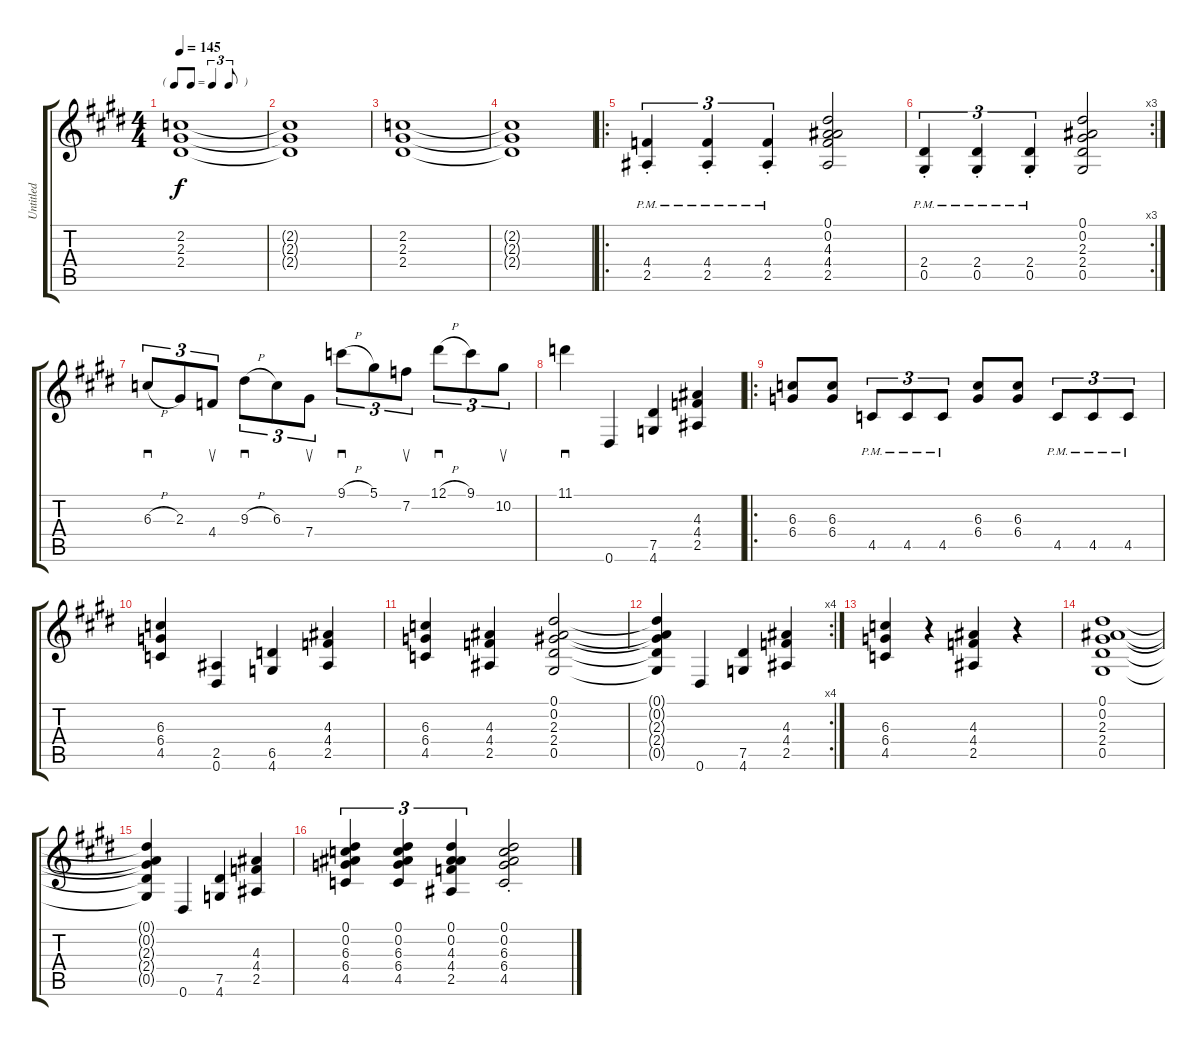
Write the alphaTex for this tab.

\track ("Untitled" "Untitled") {instrument overdrivenguitar}
\staff {score tabs}
\tuning (Eb4 Bb3 Gb3 Db3 Ab2 Eb2) {hide}
\ts (4 4)
\tf triplet8th
\tempo 145
\clef g2
\ks e
(2.2 2.3 2.4).1{dy f} |
\ks c#minor
(2.2{t} 2.3{t} 2.4{t}).1 |
(2.2 2.3 2.4).1 |
(2.2{t} 2.3{t} 2.4{t}).1 |
\ro
\ks e
(4.4{pm st} 2.5{pm st}).4{tu (3 2)} (4.4{pm st} 2.5{pm st}).4{tu (3 2)} (4.4{pm st} 2.5{pm st}).4{tu (3 2)} (0.1 0.2 4.3 4.4 2.5).2 |
\rc 3
\ks c#minor
(2.4{pm st} 0.5{pm st}).4{tu (3 2)} (2.4{pm st} 0.5{pm st}).4{tu (3 2)} (2.4{pm st} 0.5{pm st}).4{tu (3 2)} (0.1 0.2 2.3 2.4 0.5).2 |
6.3{h}.8{sd tu (3 2)} 2.3.8{tu (3 2)} 4.4.8{su tu (3 2)} 9.3{h}.8{sd tu (3 2)} 6.3.8{tu (3 2)} 7.4.8{su tu (3 2)} 9.1{h}.8{sd tu (3 2)} 5.1.8{tu (3 2)} 7.2.8{su tu (3 2)} 12.1{h}.8{sd tu (3 2)} 9.1.8{tu (3 2)} 10.2.8{su tu (3 2)} |
11.1.4{sd} 0.6.4 (7.5 4.6).4 (4.3 4.4 2.5).4 |
\ro
\ks e
(6.3 6.4).8 (6.3 6.4).8 4.5{pm}.8{tu (3 2)} 4.5{pm}.8{tu (3 2)} 4.5{pm}.8{tu (3 2)} (6.3 6.4).8 (6.3 6.4).8 4.5{pm}.8{tu (3 2)} 4.5{pm}.8{tu (3 2)} 4.5{pm}.8{tu (3 2)} |
\ks c#minor
(6.3 6.4 4.5).4 (2.5 0.6).4 (6.5 4.6).4 (4.3 4.4 2.5).4 |
(6.3 6.4 4.5).4 (4.3 4.4 2.5).4 (0.1 0.2 2.3 2.4 0.5).2 |
\rc 4
(0.1{t} 0.2{t} 2.3{t} 2.4{t} 0.5{t}).4 0.6.4 (7.5 4.6).4 (4.3 4.4 2.5).4 |
\ks e
(6.3 6.4 4.5).4 r.4 (4.3 4.4 2.5).4 r.4 |
\ks c#minor
(0.1 0.2 2.3 2.4 0.5).1 |
(0.1{t} 0.2{t} 2.3{t} 2.4{t} 0.5{t}).4 0.6.4 (7.5 4.6).4 (4.3 4.4 2.5).4 |
(0.1 0.2 6.3 6.4 4.5).4{tu (3 2)} (0.1 0.2 6.3 6.4 4.5).4{tu (3 2)} (0.1 0.2 4.3 4.4 2.5).4{tu (3 2)} (0.1{st} 0.2{st} 6.3{st} 6.4{st} 4.5{st}).2
